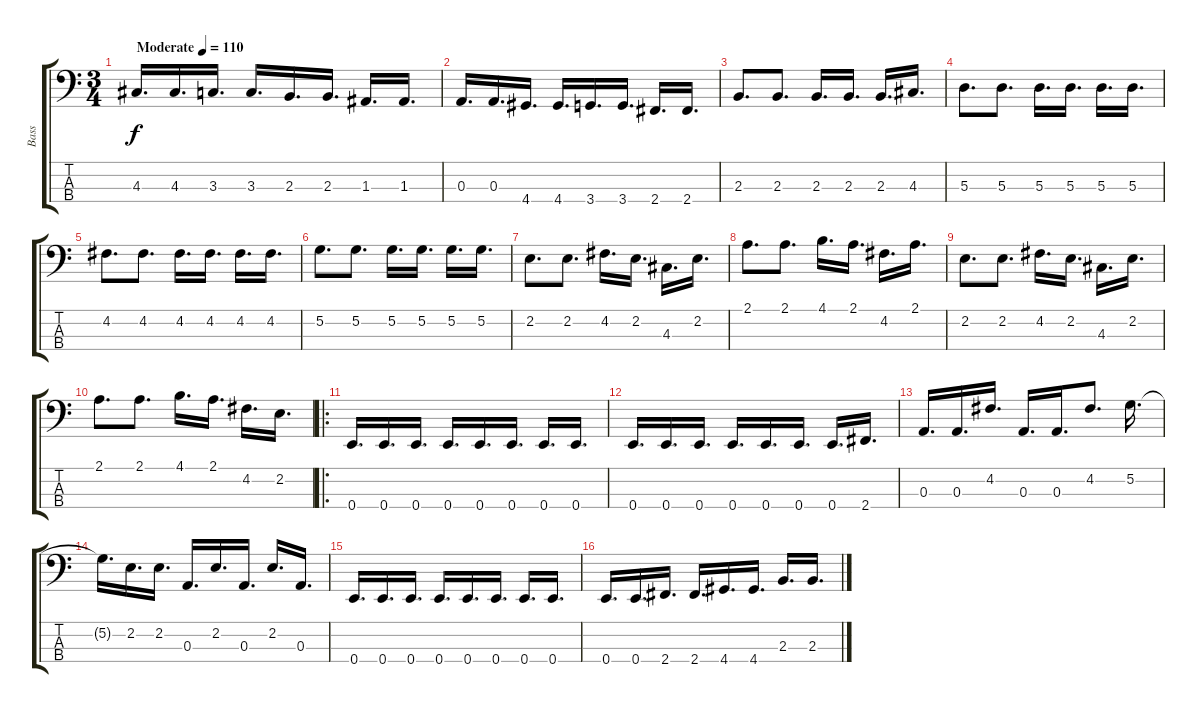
\track ("Bass" "Bass") {instrument electricbassfinger}
\staff {score tabs}
\tuning (G2 D2 A1 E1) {hide}
\ts (3 4)
\tempo (110 "Moderate")
\clef f4
\ks c
4.3.16{d dy f instrument electricbassfinger} 4.3.16{d} 3.3.16{d} 3.3.16{d} 2.3.16{d} 2.3.16{d} 1.3.16{d} 1.3.16{d} |
0.3.16{d} 0.3.16{d} 4.4.16{d} 4.4.16{d} 3.4.16{d} 3.4.16{d} 2.4.16{d} 2.4.16{d} |
2.3.8{d} 2.3.8{d} 2.3.16{d} 2.3.16{d} 2.3.16{d} 4.3.16{d} |
5.3.8{d} 5.3.8{d} 5.3.16{d} 5.3.16{d} 5.3.16{d} 5.3.16{d} |
4.2.8{d} 4.2.8{d} 4.2.16{d} 4.2.16{d} 4.2.16{d} 4.2.16{d} |
5.2.8{d} 5.2.8{d} 5.2.16{d} 5.2.16{d} 5.2.16{d} 5.2.16{d} |
2.2.8{d} 2.2.8{d} 4.2.16{d} 2.2.16{d} 4.3.16{d} 2.2.16{d} |
2.1.8{d} 2.1.8{d} 4.1.16{d} 2.1.16{d} 4.2.16{d} 2.1.16{d} |
2.2.8{d} 2.2.8{d} 4.2.16{d} 2.2.16{d} 4.3.16{d} 2.2.16{d} |
2.1.8{d} 2.1.8{d} 4.1.16{d} 2.1.16{d} 4.2.16{d} 2.2.16{d} |
\ro
0.4.16{d} 0.4.16{d} 0.4.16{d} 0.4.16{d} 0.4.16{d} 0.4.16{d} 0.4.16{d} 0.4.16{d} |
0.4.16{d} 0.4.16{d} 0.4.16{d} 0.4.16{d} 0.4.16{d} 0.4.16{d} 0.4.16{d} 2.4.16{d} |
0.3.16{d} 0.3.16{d} 4.2.16{d} 0.3.16{d} 0.3.16{d} 4.2.8{d} 5.2.16{d} |
5.2{t}.16{d} 2.2.16{d} 2.2.16{d} 0.3.16{d} 2.2.16{d} 0.3.16{d} 2.2.16{d} 0.3.16{d} |
0.4.16{d} 0.4.16{d} 0.4.16{d} 0.4.16{d} 0.4.16{d} 0.4.16{d} 0.4.16{d} 0.4.16{d} |
0.4.16{d} 0.4.16{d} 2.4.16{d} 2.4.16{d} 4.4.16{d} 4.4.16{d} 2.3.16{d} 2.3.16{d}
